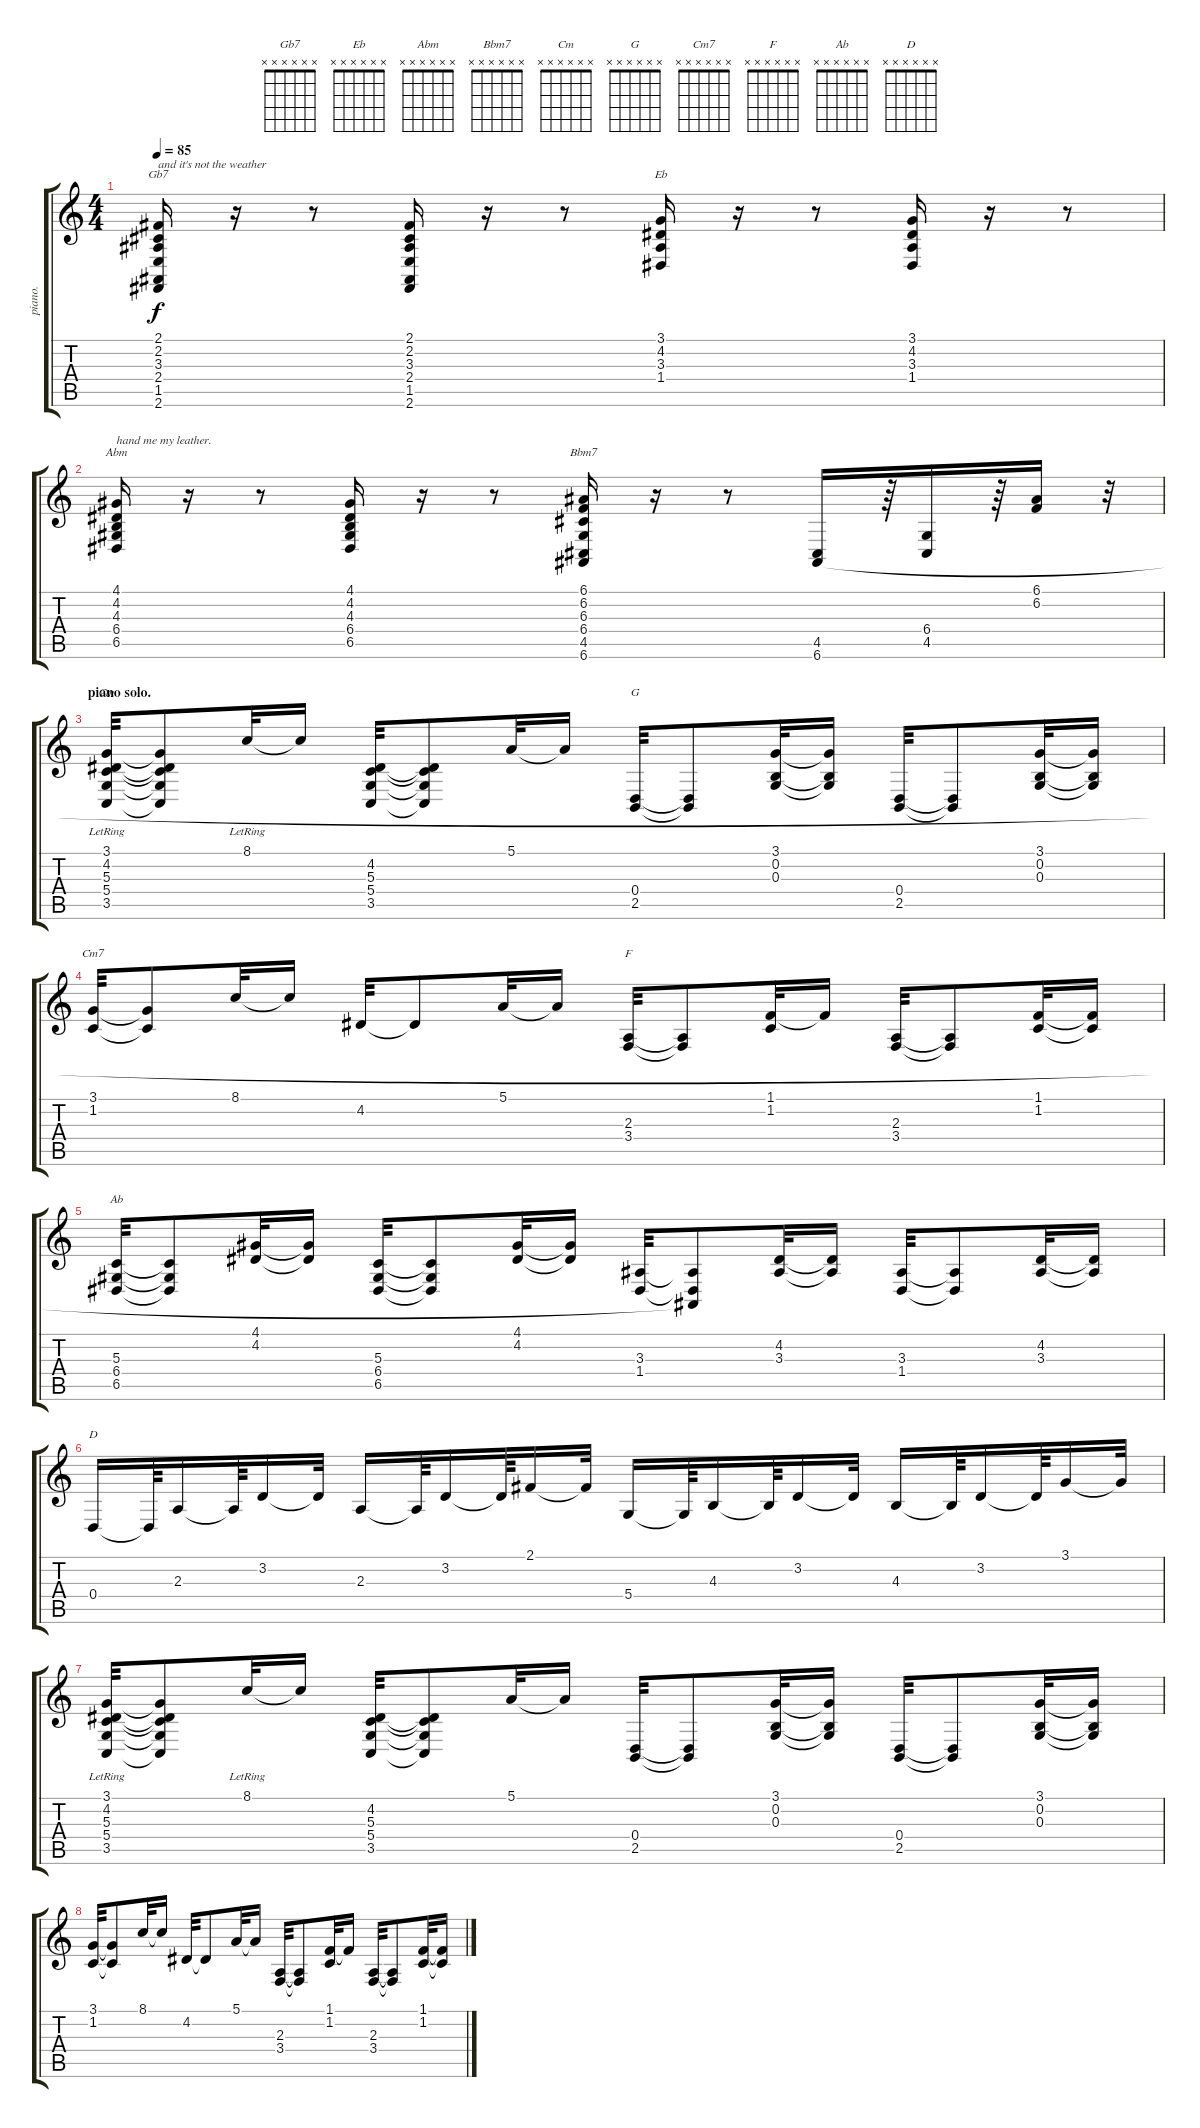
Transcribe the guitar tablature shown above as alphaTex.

\track ("piano." "piano.") {instrument acousticgrandpiano}
\staff {score tabs}
\tuning (E4 B3 G3 D3 A2 E2) {hide}
\chord ("Gb7" x x x x x x) {firstfret 0}
\chord ("Eb" x x x x x x) {firstfret 0}
\chord ("Abm" x x x x x x) {firstfret 0}
\chord ("Bbm7" x x x x x x) {firstfret 0}
\chord ("Cm" x x x x x x) {firstfret 0}
\chord ("G" x x x x x x) {firstfret 0}
\chord ("Cm7" x x x x x x) {firstfret 0}
\chord ("F" x x x x x x) {firstfret 0}
\chord ("Ab" x x x x x x) {firstfret 0}
\chord ("D" x x x x x x) {firstfret 0}
\ts (4 4)
\tempo 85
\clef g2
\ks c
(2.1 2.2 3.3 2.4 1.5 2.6).16{ch "Gb7" txt "and it's not the weather" dy f} r.16 r.8 (2.1 2.2 3.3 2.4 1.5 2.6).16 r.16 r.8 (3.1 4.2 3.3 1.4).16{ch "Eb"} r.16 r.8 (3.1 4.2 3.3 1.4).16 r.16 r.8 |
(4.1 4.2 4.3 6.4 6.5).16{ch "Abm" txt "hand me my leather."} r.16 r.8 (4.1 4.2 4.3 6.4 6.5).16 r.16 r.8 (6.1 6.2 6.3 6.4 4.5 6.6).16{ch "Bbm7"} r.16 r.8 (4.5 6.6).16{volume 13} r.64 (6.4 4.5).16 r.64 (6.1 6.2).16 r.32 |
\section ("" "piano solo.")
(3.1{lr} 4.2{lr} 5.3{lr} 5.4{lr} 3.5{lr}).32{ch "Cm" volume 15} (3.1{t} 4.2{t} 5.3{t} 5.4{t} 3.5{t}).8 8.1{lr}.32 8.1{t}.16 (4.2 5.3 5.4 3.5).32 (4.2{t} 5.3{t} 5.4{t} 3.5{t}).8 5.1.32 5.1{t}.16 (0.4 2.5).32{ch "G"} (0.4{t} 2.5{t}).8 (3.1 0.2 0.3).32 (3.1{t} 0.2{t} 0.3{t}).16 (0.4 2.5).32 (0.4{t} 2.5{t}).8 (3.1 0.2 0.3).32 (3.1{t} 0.2{t} 0.3{t}).16 |
(3.1 1.2).32{ch "Cm7"} (3.1{t} 1.2{t}).8 8.1.32 8.1{t}.16 4.2.32 4.2{t}.8 5.1.32 5.1{t}.16 (2.3 3.4).32{ch "F"} (2.3{t} 3.4{t}).8 (1.1 1.2).32 1.1{t}.16 (2.3 3.4).32 (2.3{t} 3.4{t}).8 (1.1 1.2).32 (1.1{t} 1.2{t}).16 |
(5.3 6.4 6.5).32{ch "Ab"} (5.3{t} 6.4{t} 6.5{t}).8 (4.1 4.2).32 (4.1{t} 4.2{t}).16 (5.3 6.4 6.5).32 (5.3{t} 6.4{t} 6.5{t}).8 (4.1 4.2).32 (4.1{t} 4.2{t}).16 (3.3 1.4).32 (3.3{t} 1.4{t} 6.6{t}).8 (4.2 3.3).32 (4.2{t} 3.3{t}).16 (3.3 1.4).32 (3.3{t} 1.4{t}).8 (4.2 3.3).32 (4.2{t} 3.3{t}).16 |
0.4.16{ch "D"} 0.4{t}.64 2.3.16 2.3{t}.64 3.2.16 3.2{t}.32 2.3.16 2.3{t}.64 3.2.16 3.2{t}.64 2.1.16 2.1{t}.32 5.4.16 5.4{t}.64 4.3.16 4.3{t}.64 3.2.16 3.2{t}.32 4.3.16 4.3{t}.64 3.2.16 3.2{t}.64 3.1.16 3.1{t}.32 |
(3.1{lr} 4.2{lr} 5.3{lr} 5.4{lr} 3.5{lr}).32{volume 15} (3.1{t} 4.2{t} 5.3{t} 5.4{t} 3.5{t}).8 8.1{lr}.32 8.1{t}.16 (4.2 5.3 5.4 3.5).32 (4.2{t} 5.3{t} 5.4{t} 3.5{t}).8 5.1.32 5.1{t}.16 (0.4 2.5).32 (0.4{t} 2.5{t}).8 (3.1 0.2 0.3).32 (3.1{t} 0.2{t} 0.3{t}).16 (0.4 2.5).32 (0.4{t} 2.5{t}).8 (3.1 0.2 0.3).32 (3.1{t} 0.2{t} 0.3{t}).16 |
(3.1 1.2).32 (3.1{t} 1.2{t}).8 8.1.32 8.1{t}.16 4.2.32 4.2{t}.8 5.1.32 5.1{t}.16 (2.3 3.4).32 (2.3{t} 3.4{t}).8 (1.1 1.2).32 1.1{t}.16 (2.3 3.4).32 (2.3{t} 3.4{t}).8 (1.1 1.2).32 (1.1{t} 1.2{t}).16
